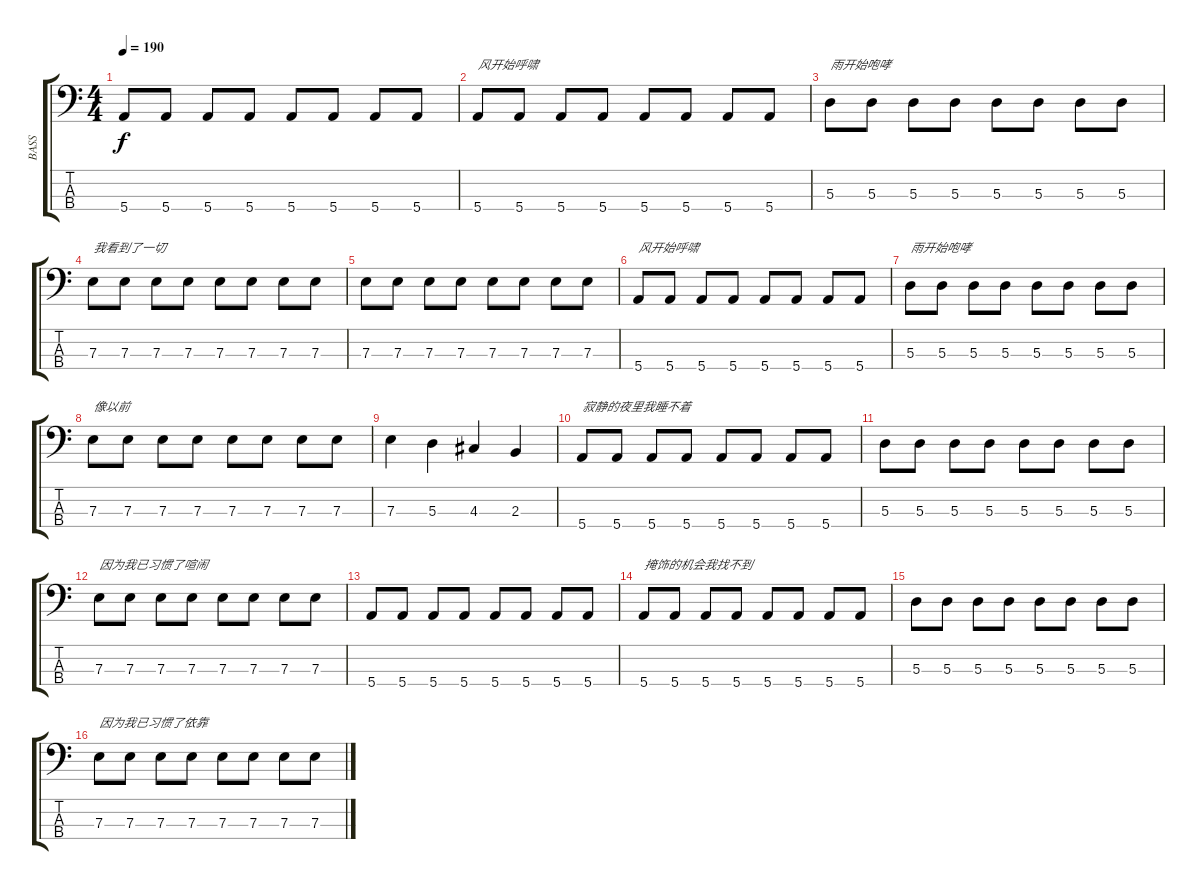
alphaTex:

\track ("BASS" "BASS") {instrument electricbassfinger}
\staff {score tabs}
\tuning (G2 D2 A1 E1) {hide}
\ts (4 4)
\tempo 190
\clef f4
\ks c
5.4.8{dy f} 5.4.8 5.4.8 5.4.8 5.4.8 5.4.8 5.4.8 5.4.8 |
5.4.8{txt "风开始呼啸"} 5.4.8 5.4.8 5.4.8 5.4.8 5.4.8 5.4.8 5.4.8 |
5.3.8{txt "雨开始咆哮"} 5.3.8 5.3.8 5.3.8 5.3.8 5.3.8 5.3.8 5.3.8 |
7.3.8{txt "我看到了一切"} 7.3.8 7.3.8 7.3.8 7.3.8 7.3.8 7.3.8 7.3.8 |
7.3.8 7.3.8 7.3.8 7.3.8 7.3.8 7.3.8 7.3.8 7.3.8 |
5.4.8{txt "风开始呼啸"} 5.4.8 5.4.8 5.4.8 5.4.8 5.4.8 5.4.8 5.4.8 |
5.3.8{txt "雨开始咆哮"} 5.3.8 5.3.8 5.3.8 5.3.8 5.3.8 5.3.8 5.3.8 |
7.3.8{txt "像以前"} 7.3.8 7.3.8 7.3.8 7.3.8 7.3.8 7.3.8 7.3.8 |
7.3.4 5.3.4 4.3.4 2.3.4 |
5.4.8{txt "寂静的夜里我睡不着" volume 16} 5.4.8 5.4.8 5.4.8 5.4.8 5.4.8 5.4.8 5.4.8 |
5.3.8 5.3.8 5.3.8 5.3.8 5.3.8 5.3.8 5.3.8 5.3.8 |
7.3.8{txt "因为我已习惯了喧闹"} 7.3.8 7.3.8 7.3.8 7.3.8 7.3.8 7.3.8 7.3.8 |
5.4.8 5.4.8 5.4.8 5.4.8 5.4.8 5.4.8 5.4.8 5.4.8 |
5.4.8{txt "掩饰的机会我找不到" volume 16} 5.4.8 5.4.8 5.4.8 5.4.8 5.4.8 5.4.8 5.4.8 |
5.3.8 5.3.8 5.3.8 5.3.8 5.3.8 5.3.8 5.3.8 5.3.8 |
7.3.8{txt "因为我已习惯了依靠"} 7.3.8 7.3.8 7.3.8 7.3.8 7.3.8 7.3.8 7.3.8
